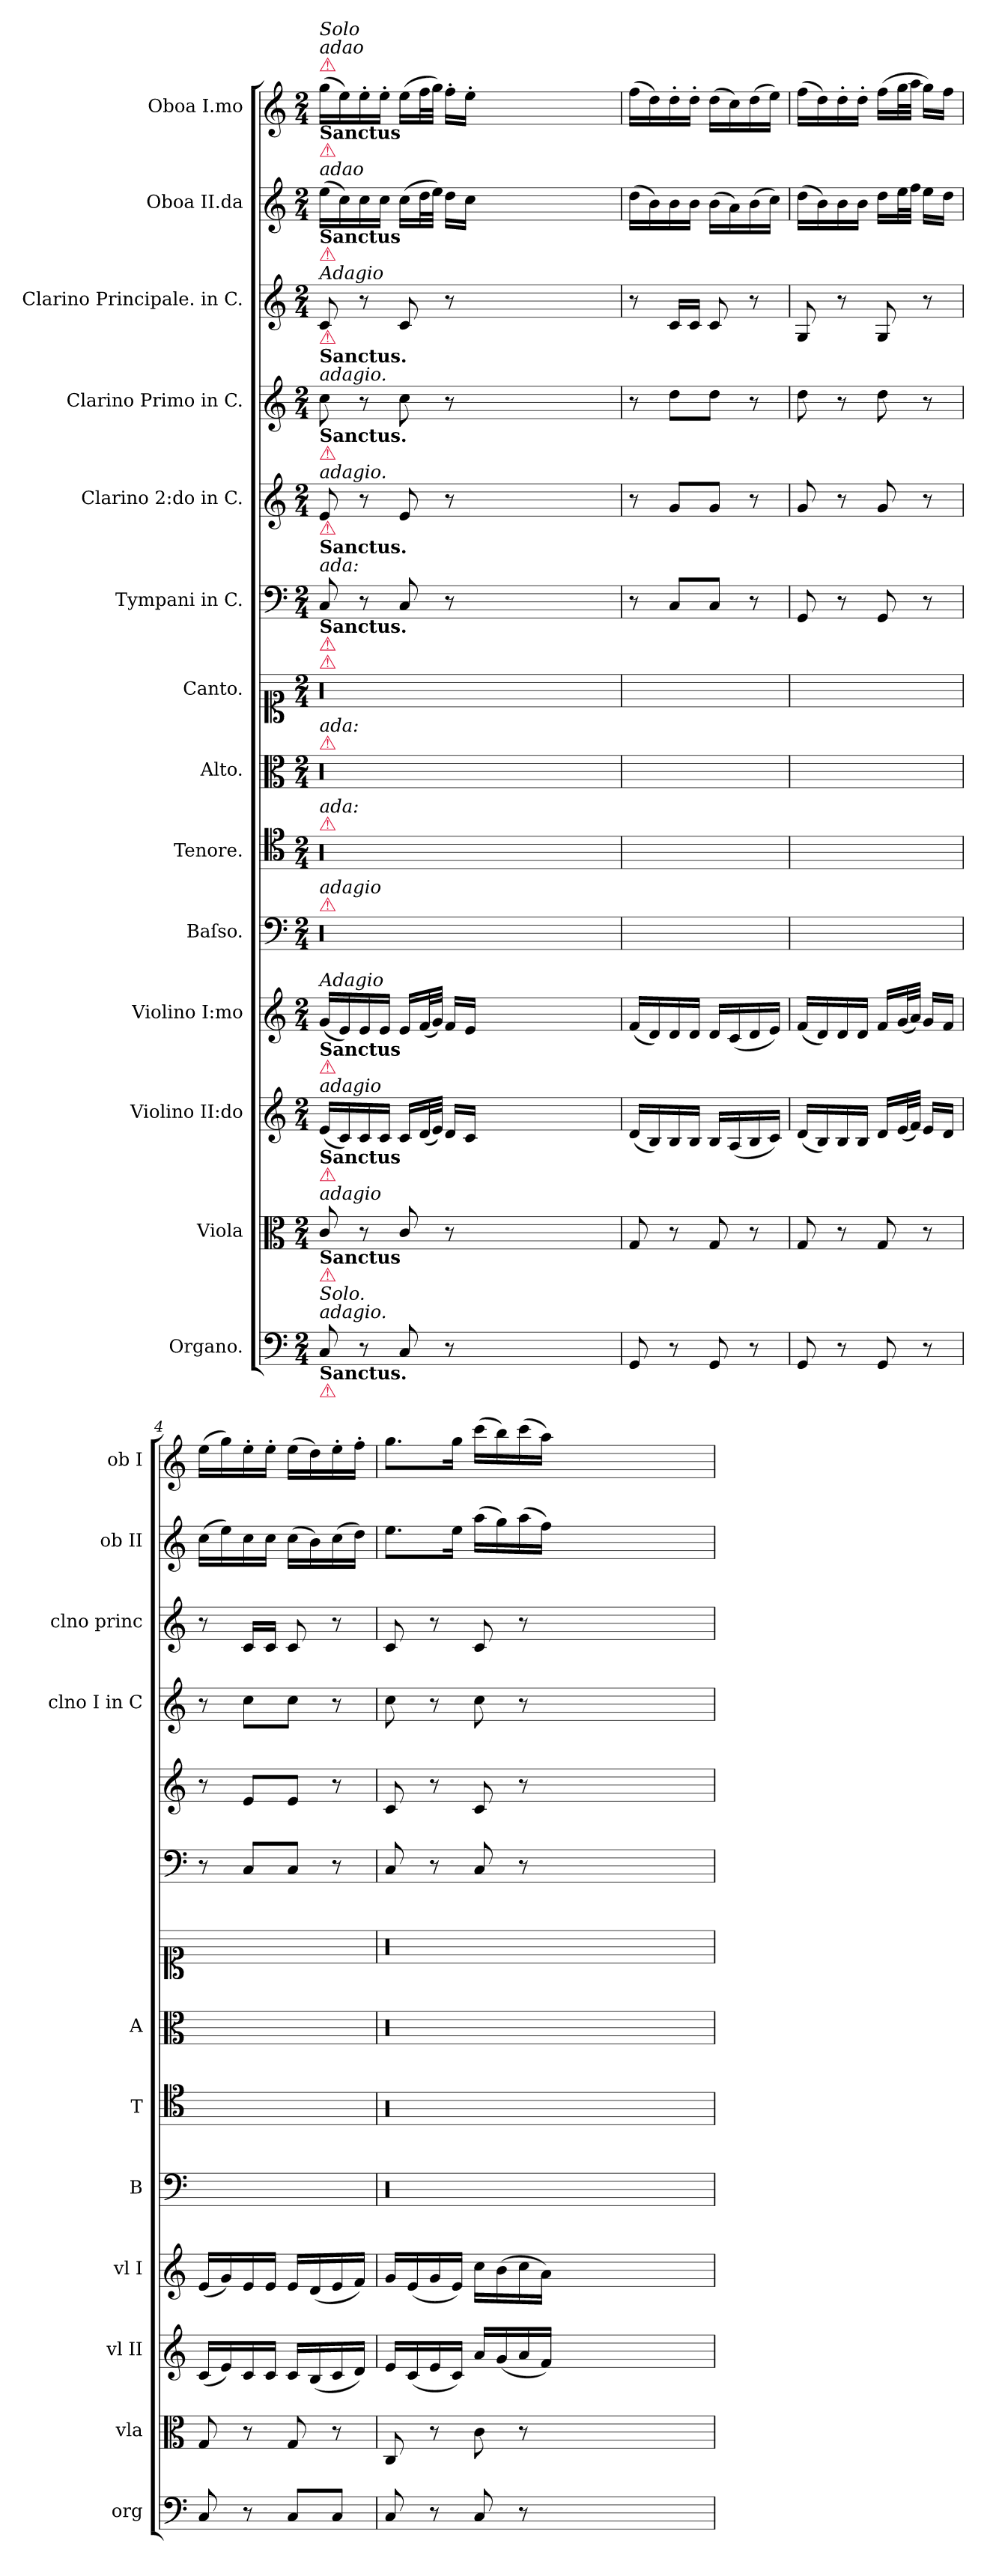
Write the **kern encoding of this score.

**kern	**dynam	**kern	**dynam	**kern	**kern	**dynam	**kern	**kern	**kern	**kern	**kern	**dynam	**kern	**dynam	**kern	**dynam	**kern	**dynam	**kern	**kern
*part14	*part14	*part13	*part13	*part12	*part11	*part11	*part10	*part9	*part8	*part7	*part6	*part6	*part5	*part5	*part4	*part4	*part3	*part3	*part2	*part1
*staff14	*staff14	*staff13	*staff13	*staff12	*staff11	*staff11	*staff10	*staff9	*staff8	*staff7	*staff6	*staff6	*staff5	*staff5	*staff4	*staff4	*staff3	*staff3	*staff2	*staff1
*I"Organo.	*	*I"Viola	*	*I"Violino II:do	*I"Violino I:mo	*	*I"Baſso.	*I"Tenore.	*I"Alto.	*I"Canto.	*I"Tympani in C.	*	*I"Clarino 2:do in C.	*	*I"Clarino Primo in C.	*	*I"Clarino Principale. in C.	*	*I"Oboa II.da	*I"Oboa I.mo
*I'org	*	*I'vla	*	*I'vl II	*I'vl I	*	*I'B	*I'T	*I'A	*	*	*	*	*	*I'clno I in C	*	*I'clno princ	*	*I'ob II	*I'ob I
*clefF4	*	*clefC3	*	*clefG2	*clefG2	*	*clefF4	*clefC4	*clefC3	*clefC1	*clefF4	*	*clefG2	*	*clefG2	*	*clefG2	*	*clefG2	*clefG2
*k[]	*	*k[]	*	*k[]	*k[]	*	*k[]	*k[]	*k[]	*k[]	*k[]	*	*k[]	*	*k[]	*	*k[]	*	*k[]	*k[]
*M2/4	*	*M2/4	*	*M2/4	*M2/4	*	*M2/4	*M2/4	*M2/4	*M2/4	*M2/4	*	*M2/4	*	*M2/4	*	*M2/4	*	*M2/4	*M2/4
=1	=1	=1	=1	=1	=1	=1	=1	=1	=1	=1	=1	=1	=1	=1	=1	=1	=1	=1	=1	=1
!	!	!	!	!	!	!	!	!	!	!	!	!	!	!	!	!	!	!	!	!LO:TX:a:color=crimson:t=⚠
!	!	!	!	!	!	!	!	!	!	!	!	!	!	!	!	!	!	!	!	!LO:TX:a:i:t=adao
!	!	!	!	!	!	!	!	!	!	!	!	!	!	!	!	!	!	!	!	!LO:TX:a:i:t=Solo
!	!	!	!	!	!	!	!	!	!	!	!	!	!	!	!	!	!	!	!	!LO:TX:b:B:t=Sanctus
!	!	!	!	!	!	!	!	!	!	!	!	!	!	!	!	!	!	!	!	!LO:TX:b:color=crimson:t=⚠
!	!	!	!	!	!	!	!	!	!	!	!	!	!	!	!	!	!	!	!LO:TX:a:i:t=adao	!
!	!	!	!	!	!	!	!	!	!	!	!	!	!	!	!	!	!	!	!LO:TX:b:B:t=Sanctus	!
!	!	!	!	!	!	!	!	!	!	!	!	!	!	!	!	!	!	!	!LO:TX:b:color=crimson:t=⚠	!
!	!	!	!	!	!	!	!	!	!	!	!	!	!	!	!	!	!LO:TX:b:color=crimson:t=⚠	!	!	!
!	!	!	!	!	!	!	!	!	!	!	!	!	!	!	!	!	!LO:TX:b:B:t=Sanctus.	!	!	!
!	!	!	!	!	!	!	!	!	!	!	!	!	!	!	!	!	!LO:TX:a:i:t=Adagio	!	!	!
!	!	!	!	!	!	!	!	!	!	!	!	!	!	!	!LO:TX:b:B:t=Sanctus.	!	!	!	!	!
!	!	!	!	!	!	!	!	!	!	!	!	!	!	!	!LO:TX:b:color=crimson:t=⚠	!	!	!	!	!
!	!	!	!	!	!	!	!	!	!	!	!	!	!	!	!LO:TX:a:i:t=adagio.	!	!	!	!	!
!	!	!	!	!	!	!	!	!	!	!	!	!	!LO:TX:b:color=crimson:t=⚠	!	!	!	!	!	!	!
!	!	!	!	!	!	!	!	!	!	!	!	!	!LO:TX:a:i:t=adagio.	!	!	!	!	!	!	!
!	!	!	!	!	!	!	!	!	!	!	!	!	!LO:TX:b:B:t=Sanctus.	!	!	!	!	!	!	!
!	!	!	!	!	!	!	!	!	!	!	!LO:TX:a:i:t=ada&colon;	!	!	!	!	!	!	!	!	!
!	!	!	!	!	!	!	!	!	!	!	!LO:TX:b:B:t=Sanctus.	!	!	!	!	!	!	!	!	!
!	!	!	!	!	!	!	!	!	!	!	!LO:TX:b:color=crimson:t=⚠	!	!	!	!	!	!	!	!	!
!	!	!	!	!	!	!	!	!	!	!LO:TX:a:color=crimson:t=⚠	!	!	!	!	!	!	!	!	!	!
!	!	!	!	!	!	!	!	!	!LO:TX:a:color=crimson:t=⚠	!	!	!	!	!	!	!	!	!	!	!
!	!	!	!	!	!	!	!	!	!LO:TX:a:i:t=ada&colon;	!	!	!	!	!	!	!	!	!	!	!
!	!	!	!	!	!	!	!	!LO:TX:a:color=crimson:t=⚠	!	!	!	!	!	!	!	!	!	!	!	!
!	!	!	!	!	!	!	!	!LO:TX:a:i:t=ada&colon;	!	!	!	!	!	!	!	!	!	!	!	!
!	!	!	!	!	!	!	!LO:TX:a:color=crimson:t=⚠	!	!	!	!	!	!	!	!	!	!	!	!	!
!	!	!	!	!	!	!	!LO:TX:a:i:t=adagio	!	!	!	!	!	!	!	!	!	!	!	!	!
!	!	!	!	!	!LO:TX:a:i:t=Adagio	!	!	!	!	!	!	!	!	!	!	!	!	!	!	!
!	!	!	!	!	!LO:TX:b:B:t=Sanctus	!	!	!	!	!	!	!	!	!	!	!	!	!	!	!
!	!	!	!	!	!LO:TX:b:color=crimson:t=⚠	!	!	!	!	!	!	!	!	!	!	!	!	!	!	!
!	!	!	!	!LO:TX:a:i:t=adagio	!	!	!	!	!	!	!	!	!	!	!	!	!	!	!	!
!	!	!	!	!LO:TX:b:B:t=Sanctus	!	!	!	!	!	!	!	!	!	!	!	!	!	!	!	!
!	!	!	!	!LO:TX:b:color=crimson:t=⚠	!	!	!	!	!	!	!	!	!	!	!	!	!	!	!	!
!	!	!LO:TX:b:B:t=Sanctus	!	!	!	!	!	!	!	!	!	!	!	!	!	!	!	!	!	!
!	!	!LO:TX:a:i:t=adagio	!	!	!	!	!	!	!	!	!	!	!	!	!	!	!	!	!	!
!	!	!LO:TX:b:color=crimson:t=⚠	!	!	!	!	!	!	!	!	!	!	!	!	!	!	!	!	!	!
!LO:TX:a:i:t=adagio.	!	!	!	!	!	!	!	!	!	!	!	!	!	!	!	!	!	!	!	!
!LO:TX:a:i:t=Solo.	!	!	!	!	!	!	!	!	!	!	!	!	!	!	!	!	!	!	!	!
!LO:TX:b:B:t=Sanctus.	!	!	!	!	!	!	!	!	!	!	!	!	!	!	!	!	!	!	!	!
!LO:TX:b:color=crimson:t=⚠	!	!	!	!	!	!	!	!	!	!	!	!	!	!	!	!	!	!	!	!
!	!LO:DY:b	!	!LO:DY:b	!	!	!LO:DY:a	!LO:N:vis=00	!LO:N:vis=00	!LO:N:vis=00	!LO:N:vis=00	!	!LO:DY:a	!	!LO:DY:a	!	!LO:DY:a	!	!LO:DY:b:rj	!	!
8C/	po.	8c/	po.	(<16e/LL	(16g/LL	po&colon;	0r	0r	0r	0r	8C/	po.	8e/	po.	8cc\	po.	8c/	p&colon;	(>16ee\LL	(>16gg\LL
.	.	.	.	16c/)	16e/)	.	.	.	.	.	.	.	.	.	.	.	.	.	16cc\)	16ee\)
8r	.	8r	.	16c/	16e/	.	.	.	.	.	8r	.	8r	.	8r	.	8r	.	16cc\	16ee'>\
.	.	.	.	16c/JJ	16e/JJ	.	.	.	.	.	.	.	.	.	.	.	.	.	16cc\JJ	16ee'>\JJ
8C/	.	8c/	.	16c/LL	16e/LL	.	.	.	.	.	8C/	.	8e/	.	8cc\	.	8c/	.	(>16cc\LL	(>16ee\LL
.	.	.	.	(<32d/L	(<32f/L	.	.	.	.	.	.	.	.	.	.	.	.	.	32dd\L	32ff\L
.	.	.	.	32e/JJJ)	32g/JJJ)	.	.	.	.	.	.	.	.	.	.	.	.	.	32ee\JJJ)	32gg\JJJ)
8r	.	8r	.	16d/LL	16f/LL	.	.	.	.	.	8r	.	8r	.	8r	.	8r	.	16dd\LL	16ff'>\LL
.	.	.	.	16c/JJ	16e/JJ	.	.	.	.	.	.	.	.	.	.	.	.	.	16cc\JJ	16ee'>\JJ
1.ryy	.	1.ryy	.	1.ryy	1.ryy	.	.	.	.	.	1.ryy	.	1.ryy	.	1.ryy	.	1.ryy	.	1.ryy	1.ryy
=2	=2	=2	=2	=2	=2	=2	=2	=2	=2	=2	=2	=2	=2	=2	=2	=2	=2	=2	=2	=2
8GG/	.	8G/	.	(<16d/LL	(<16f/LL	.	2ryy	2ryy	2ryy	2ryy	8r	.	8r	.	8r	.	8r	.	(>16dd\LL	(>16ff\LL
.	.	.	.	16B/)	16d/)	.	.	.	.	.	.	.	.	.	.	.	.	.	16b\)	16dd\)
8r	.	8r	.	16B/	16d/	.	.	.	.	.	8C/L	.	8g/L	.	8dd\L	.	16c/LL	.	16b\	16dd'>\
.	.	.	.	16B/JJ	16d/JJ	.	.	.	.	.	.	.	.	.	.	.	16c/JJ	.	16b\JJ	16dd'>\JJ
8GG/	.	8G/	.	16B/LL	16d/LL	.	.	.	.	.	8C/J	.	8g/J	.	8dd\J	.	8c/	.	(>16b\LL	(>16dd\LL
.	.	.	.	(<16A/	(<16c/	.	.	.	.	.	.	.	.	.	.	.	.	.	16a\)	16cc\)
8r	.	8r	.	16B/	16d/	.	.	.	.	.	8r	.	8r	.	8r	.	8r	.	(>16b\	(>16dd\
.	.	.	.	16c/JJ)	16e/JJ)	.	.	.	.	.	.	.	.	.	.	.	.	.	16cc\JJ)	16ee\JJ)
=3	=3	=3	=3	=3	=3	=3	=3	=3	=3	=3	=3	=3	=3	=3	=3	=3	=3	=3	=3	=3
8GG/	.	8G/	.	(<16d/LL	(<16f/LL	.	2ryy	2ryy	2ryy	2ryy	8GG/	.	8g/	.	8dd\	.	8G/	.	(>16dd\LL	(>16ff\LL
.	.	.	.	16B/)	16d/)	.	.	.	.	.	.	.	.	.	.	.	.	.	16b\)	16dd\)
8r	.	8r	.	16B/	16d/	.	.	.	.	.	8r	.	8r	.	8r	.	8r	.	16b\	16dd'>\
.	.	.	.	16B/JJ	16d/JJ	.	.	.	.	.	.	.	.	.	.	.	.	.	16b\JJ	16dd'>\JJ
8GG/	.	8G/	.	16d/LL	16f/LL	.	.	.	.	.	8GG/	.	8g/	.	8dd\	.	8G/	.	16dd\LL	(>16ff\LL
.	.	.	.	(<32e/L	(<32g/L	.	.	.	.	.	.	.	.	.	.	.	.	.	32ee\L	32gg\L
.	.	.	.	32f/JJJ)	32a/JJJ)	.	.	.	.	.	.	.	.	.	.	.	.	.	32ff\JJJ	32aa\JJJ
8r	.	8r	.	16e/LL	16g/LL	.	.	.	.	.	8r	.	8r	.	8r	.	8r	.	16ee\LL	16gg\LL)
.	.	.	.	16d/JJ	16f/JJ	.	.	.	.	.	.	.	.	.	.	.	.	.	16dd\JJ	16ff\JJ
=4	=4	=4	=4	=4	=4	=4	=4	=4	=4	=4	=4	=4	=4	=4	=4	=4	=4	=4	=4	=4
8C/	.	8G/	.	(<16c/LL	(<16e/LL	.	2ryy	2ryy	2ryy	2ryy	8r	.	8r	.	8r	.	8r	.	(>16cc\LL	(>16ee\LL
.	.	.	.	16e/)	16g/)	.	.	.	.	.	.	.	.	.	.	.	.	.	16ee\)	16gg\)
8r	.	8r	.	16c/	16e/	.	.	.	.	.	8C/L	.	8e/L	.	8cc\L	.	16c/LL	.	16cc\	16ee'>\
.	.	.	.	16c/JJ	16e/JJ	.	.	.	.	.	.	.	.	.	.	.	16c/JJ	.	16cc\JJ	16ee'>\JJ
8C/L	.	8G/	.	16c/LL	16e/LL	.	.	.	.	.	8C/J	.	8e/J	.	8cc\J	.	8c/	.	(>16cc\LL	(>16ee\LL
.	.	.	.	(<16B/	(<16d/	.	.	.	.	.	.	.	.	.	.	.	.	.	16b\)	16dd\)
8C/J	.	8r	.	16c/	16e/	.	.	.	.	.	8r	.	8r	.	8r	.	8r	.	(>16cc\	16ee'>\
.	.	.	.	16d/JJ)	16f/JJ)	.	.	.	.	.	.	.	.	.	.	.	.	.	16dd\JJ)	16ff'>\JJ
=5	=5	=5	=5	=5	=5	=5	=5	=5	=5	=5	=5	=5	=5	=5	=5	=5	=5	=5	=5	=5
!	!	!	!	!	!	!	!LO:N:vis=00	!LO:N:vis=00	!LO:N:vis=00	!LO:N:vis=00	!	!	!	!	!	!	!	!	!	!
8C/	.	8C/	.	16e/LL	16g/LL	.	0r	0r	0r	0r	8C/	.	8c/	.	8cc\	.	8c/	.	8.ee\L	8.gg\L
.	.	.	.	(<16c/	(<16e/	.	.	.	.	.	.	.	.	.	.	.	.	.	.	.
8r	.	8r	.	16e/	16g/	.	.	.	.	.	8r	.	8r	.	8r	.	8r	.	.	.
.	.	.	.	16c/JJ)	16e/JJ)	.	.	.	.	.	.	.	.	.	.	.	.	.	16ee\Jk	16gg\Jk
8C/	.	8c\	.	16a/LL	16cc\LL	.	.	.	.	.	8C/	.	8c/	.	8cc\	.	8c/	.	(>16aa\LL	(>16ccc\LL
.	.	.	.	(<16g/	(>16b\	.	.	.	.	.	.	.	.	.	.	.	.	.	16gg\)	16bb\)
8r	.	8r	.	16a/	16cc\	.	.	.	.	.	8r	.	8r	.	8r	.	8r	.	(>16aa\	(>16ccc\
.	.	.	.	16f/JJ)	16a\JJ)	.	.	.	.	.	.	.	.	.	.	.	.	.	16ff\JJ)	16aa\JJ)
1.ryy	.	1.ryy	.	1.ryy	1.ryy	.	.	.	.	.	1.ryy	.	1.ryy	.	1.ryy	.	1.ryy	.	1.ryy	1.ryy
=	=	=	=	=	=	=	=	=	=	=	=	=	=	=	=	=	=	=	=	=
*-	*-	*-	*-	*-	*-	*-	*-	*-	*-	*-	*-	*-	*-	*-	*-	*-	*-	*-	*-	*-
